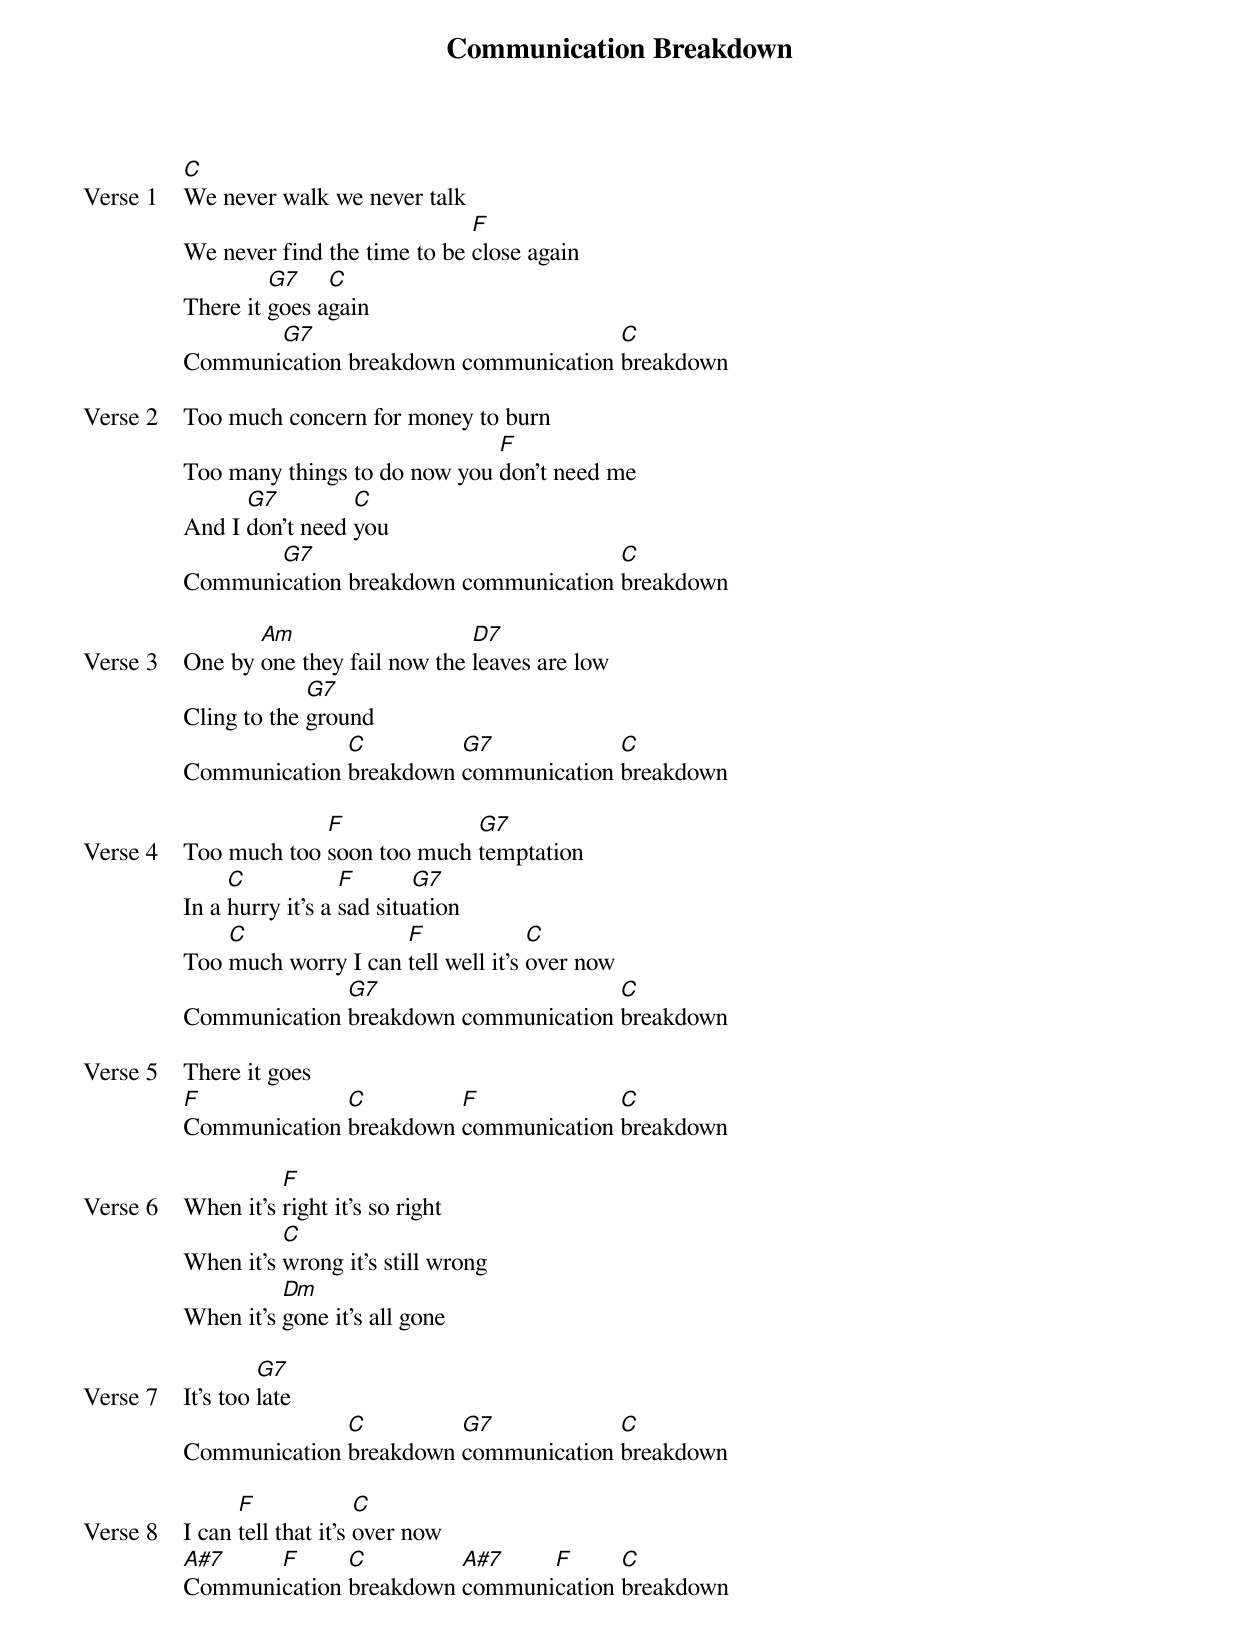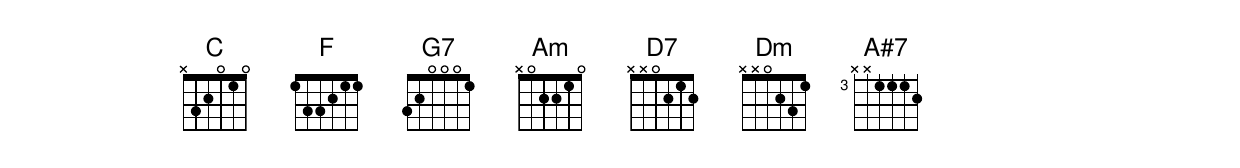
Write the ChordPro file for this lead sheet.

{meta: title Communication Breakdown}
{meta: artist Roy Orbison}
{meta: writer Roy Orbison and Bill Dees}

{start_of_verse: Verse 1}
[C]We never walk we never talk
We never find the time to be [F]close again
There it [G7]goes a[C]gain
Communi[G7]cation breakdown communication [C]breakdown
{end_of_verse}

{start_of_verse: Verse 2}
Too much concern for money to burn
Too many things to do now you [F]don't need me
And I [G7]don't need [C]you
Communi[G7]cation breakdown communication [C]breakdown
{end_of_verse}

{start_of_verse: Verse 3}
One by [Am]one they fail now the [D7]leaves are low
Cling to the [G7]ground
Communication [C]breakdown [G7]communication [C]breakdown
{end_of_verse}

{start_of_verse: Verse 4}
Too much too [F]soon too much [G7]temptation
In a [C]hurry it's a [F]sad situ[G7]ation
Too [C]much worry I can [F]tell well it's [C]over now
Communication [G7]breakdown communication [C]breakdown
{end_of_verse}

{start_of_verse: Verse 5}
There it goes
[F]Communication [C]breakdown [F]communication [C]breakdown
{end_of_verse}

{start_of_verse: Verse 6}
When it's [F]right it's so right
When it's [C]wrong it's still wrong
When it's [Dm]gone it's all gone
{end_of_verse}

{start_of_verse: Verse 7}
It's too [G7]late
Communication [C]breakdown [G7]communication [C]breakdown
{end_of_verse}

{start_of_verse: Verse 8}
I can [F]tell that it’s [C]over now
[A#7]Communi[F]cation [C]breakdown [A#7]communi[F]cation [C]breakdown
{end_of_verse}
